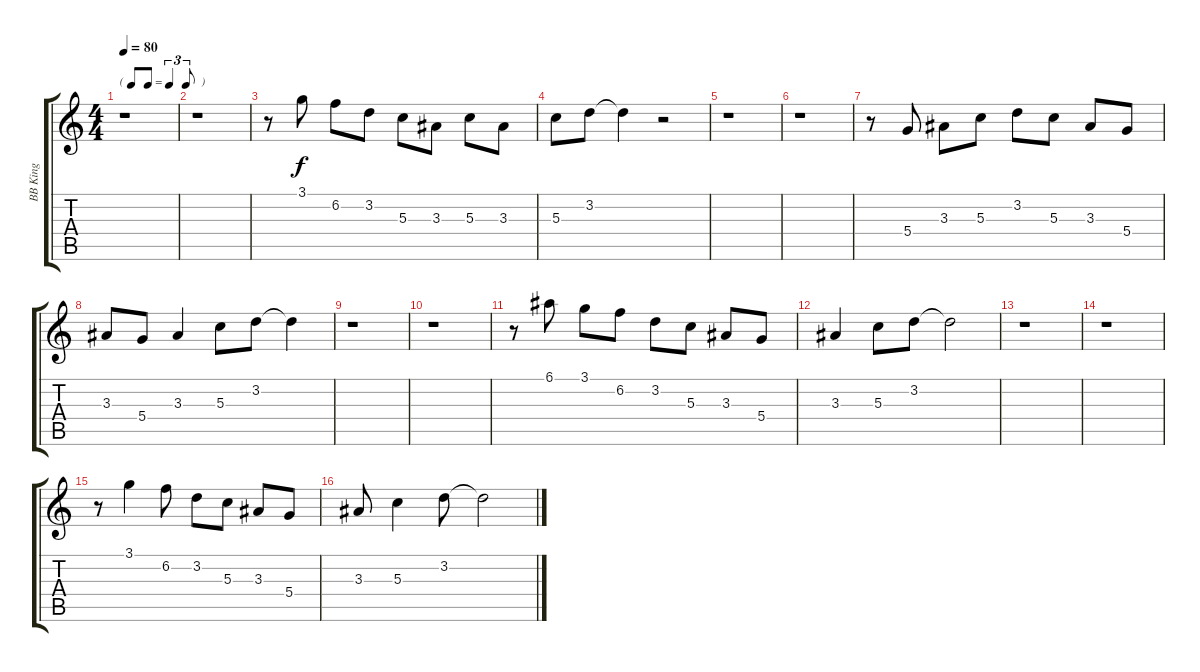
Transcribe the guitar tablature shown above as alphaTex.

\track ("BB King" "BB King") {instrument electricguitarclean}
\staff {score tabs}
\tuning (E4 B3 G3 D3 A2 E2) {hide}
\ts (4 4)
\tf triplet8th
\tempo 80
\clef g2
\ks c
r.1{dy f instrument electricguitarclean} |
r.1 |
r.8 3.1.8 6.2.8 3.2.8 5.3.8 3.3.8 5.3.8 3.3.8 |
5.3.8 3.2.8 3.2{t}.4 r.2 |
r.1 |
r.1 |
r.8 5.4.8 3.3.8 5.3.8 3.2.8 5.3.8 3.3.8 5.4.8 |
3.3.8 5.4.8 3.3.4 5.3.8 3.2.8 3.2{t}.4 |
r.1 |
r.1 |
r.8 6.1.8 3.1.8 6.2.8 3.2.8 5.3.8 3.3.8 5.4.8 |
3.3.4 5.3.8 3.2.8 3.2{t}.2 |
r.1 |
r.1 |
r.8 3.1.4 6.2.8 3.2.8 5.3.8 3.3.8 5.4.8 |
3.3.8 5.3.4 3.2.8 3.2{t}.2
